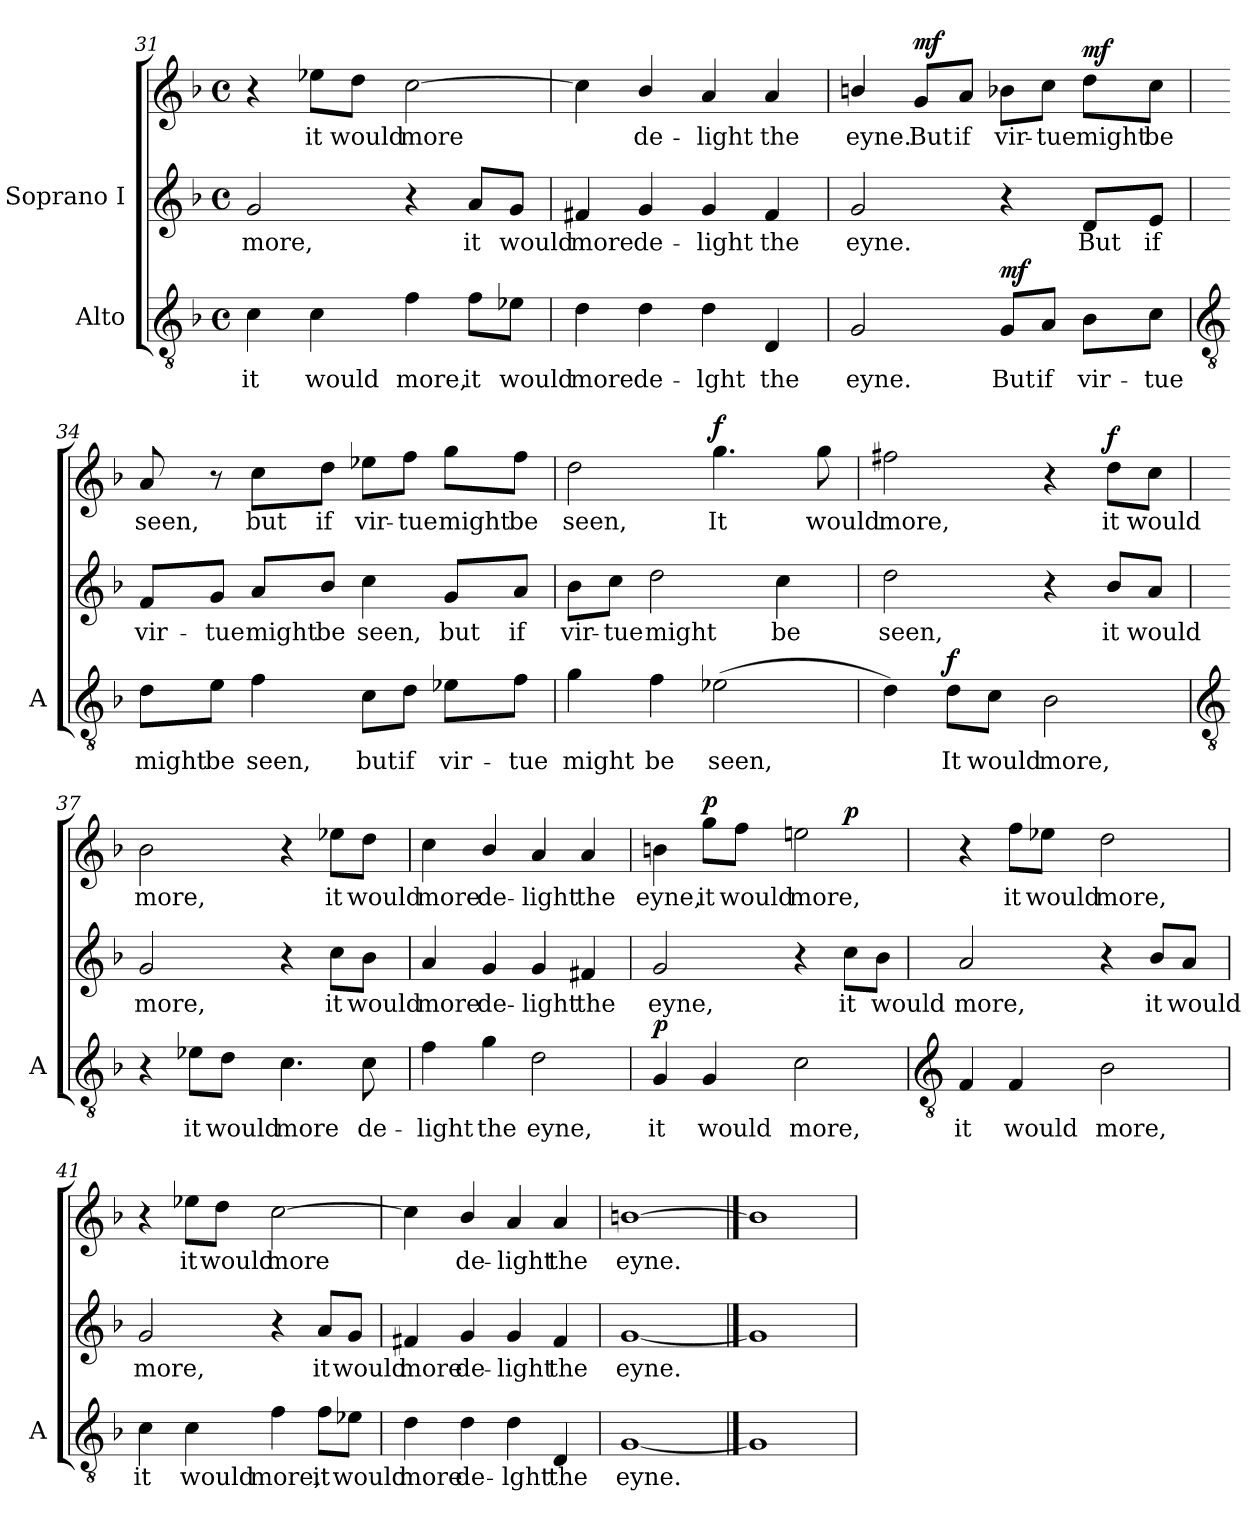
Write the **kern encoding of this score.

**kern	**text	**dynam	**kern	**text	**kern	**text	**dynam
*part2	*part2	*part2	*part1	*part1	*part1	*part1	*part1
*staff3	*staff3	*staff3	*staff2	*staff2	*staff1	*staff1	*staff1/2
*I"Alto	*	*	*I"Soprano I	*	*	*	*
*I'A	*	*	*	*	*	*	*
!!LO:LB:g=z
*clefGv2	*	*	*clefG2	*	*clefG2	*	*
*k[b-]	*	*	*k[b-]	*	*k[b-]	*	*
*F:	*	*	*F:	*	*F:	*	*
*M4/4	*	*	*M4/4	*	*M4/4	*	*
*met(c)	*	*	*met(c)	*	*met(c)	*	*
=31	=31	=31	=31	=31	=31	=31	=31
!	!LO:LY:b	!	!	!LO:LY:b	!	!	!
4c	it	.	2g	more,	4r	.	.
!	!LO:LY:b	!	!	!	!	!LO:LY:b	!
4c	would	.	.	.	8ee-X\L	it	.
!	!	!	!	!	!	!LO:LY:b	!
.	.	.	.	.	8dd\J	would	.
!	!LO:LY:b	!	!	!	!	!LO:LY:b	!
4f	more,	.	4r	.	[2cc	more	.
!	!LO:LY:b	!	!	!LO:LY:b	!	!	!
8f\L	it	.	8a/L	it	.	.	.
!	!LO:LY:b	!	!	!LO:LY:b	!	!	!
8e-X\J	would	.	8g/J	would	.	.	.
=32	=32	=32	=32	=32	=32	=32	=32
!	!LO:LY:b	!	!	!LO:LY:b	!	!	!
4d	more	.	4f#X	more	4cc]	.	.
!	!LO:LY:b	!	!	!LO:LY:b	!	!LO:LY:b	!
4d	de-	.	4g	de-	4b-/	de-	.
!	!LO:LY:b	!	!	!LO:LY:b	!	!LO:LY:b	!
4d	-lght	.	4g	-light	4a	-light	.
!	!LO:LY:b	!	!	!LO:LY:b	!	!LO:LY:b	!
4D	the	.	4f#	the	4a	the	.
=33	=33	=33	=33	=33	=33	=33	=33
!	!LO:LY:b	!	!	!LO:LY:b	!	!LO:LY:b	!
2G	eyne.	.	2g	eyne.	4bn/	eyne.	.
!	!	!	!	!	!	!LO:LY:b	!LO:DY:b
.	.	.	.	.	8g/L	But	mf
!	!	!	!	!	!	!LO:LY:b	!
.	.	.	.	.	8a/J	if	.
!	!LO:LY:b	!LO:DY:b	!	!	!	!LO:LY:b	!
8G/L	But	mf	4r	.	8b-X\L	vir-	.
!	!LO:LY:b	!	!	!	!	!LO:LY:b	!
8A/J	if	.	.	.	8cc\J	-tue	.
!	!LO:LY:b	!	!	!LO:LY:b	!	!LO:LY:b	!LO:DY:b=2
8B-\L	vir-	.	8d/L	But	8dd\L	might	mf
!	!LO:LY:b	!	!	!LO:LY:b	!	!LO:LY:b	!
8c\J	-tue	.	8e/J	if	8cc\J	be	.
!!LO:LB:g=z
=34	=34	=34	=34	=34	=34	=34	=34
*clefGv2	*	*	*	*	*	*	*
!	!LO:LY:b	!	!	!LO:LY:b	!	!LO:LY:b	!
8d\L	might	.	8f/L	vir-	8a	seen,	.
!	!LO:LY:b	!	!	!LO:LY:b	!	!	!
8e\J	be	.	8g/J	-tue	8r	.	.
!	!LO:LY:b	!	!	!LO:LY:b	!	!LO:LY:b	!
4f	seen,	.	8a/L	might	8cc\L	but	.
!	!	!	!	!LO:LY:b	!	!LO:LY:b	!
.	.	.	8b-/J	be	8dd\J	if	.
!	!LO:LY:b	!	!	!LO:LY:b	!	!LO:LY:b	!
8c\L	but	.	4cc	seen,	8ee-X\L	vir-	.
!	!LO:LY:b	!	!	!	!	!LO:LY:b	!
8d\J	if	.	.	.	8ff\J	-tue	.
!	!LO:LY:b	!	!	!LO:LY:b	!	!LO:LY:b	!
8e-X\L	vir-	.	8g/L	but	8gg\L	might	.
!	!LO:LY:b	!	!	!LO:LY:b	!	!LO:LY:b	!
8f\J	-tue	.	8a/J	if	8ff\J	be	.
=35	=35	=35	=35	=35	=35	=35	=35
!	!LO:LY:b	!	!	!LO:LY:b	!	!LO:LY:b	!
4g	might	.	8b-\L	vir-	2dd	seen,	.
!	!	!	!	!LO:LY:b	!	!	!
.	.	.	8cc\J	-tue	.	.	.
!	!LO:LY:b	!	!	!LO:LY:b	!	!	!
4f	be	.	2dd	might	.	.	.
!	!LO:LY:b	!	!	!	!	!LO:LY:b	!LO:DY:b
(>2e-X	seen,	.	.	.	4.gg	It	f
!	!	!	!	!LO:LY:b	!	!	!
.	.	.	4cc	be	.	.	.
!	!	!	!	!	!	!LO:LY:b	!
.	.	.	.	.	8gg	would	.
=36	=36	=36	=36	=36	=36	=36	=36
!	!	!	!	!LO:LY:b	!	!LO:LY:b	!
4d)	.	.	2dd	seen,	2ff#X	more,	.
!	!LO:LY:b	!LO:DY:b	!	!	!	!	!
8d\L	It	f	.	.	.	.	.
!	!LO:LY:b	!	!	!	!	!	!
8c\J	would	.	.	.	.	.	.
!	!LO:LY:b	!	!	!	!	!	!
2B-	more,	.	4r	.	4r	.	.
!	!	!	!	!LO:LY:b	!	!LO:LY:b	!LO:DY:b=2
.	.	.	8b-/L	it	8dd\L	it	f
!	!	!	!	!LO:LY:b	!	!LO:LY:b	!
.	.	.	8a/J	would	8cc\J	would	.
!!LO:LB:g=z
=37	=37	=37	=37	=37	=37	=37	=37
*clefGv2	*	*	*	*	*	*	*
!	!	!	!	!LO:LY:b	!	!LO:LY:b	!
4r	.	.	2g	more,	2b-	more,	.
!	!LO:LY:b	!	!	!	!	!	!
8e-X\L	it	.	.	.	.	.	.
!	!LO:LY:b	!	!	!	!	!	!
8d\J	would	.	.	.	.	.	.
!	!LO:LY:b	!	!	!	!	!	!
4.c	more	.	4r	.	4r	.	.
!	!	!	!	!LO:LY:b	!	!LO:LY:b	!
.	.	.	8cc\L	it	8ee-X\L	it	.
!	!LO:LY:b	!	!	!LO:LY:b	!	!LO:LY:b	!
8c	de-	.	8b-\J	would	8dd\J	would	.
=38	=38	=38	=38	=38	=38	=38	=38
!	!LO:LY:b	!	!	!LO:LY:b	!	!LO:LY:b	!
4f	-light	.	4a	more	4cc	more	.
!	!LO:LY:b	!	!	!LO:LY:b	!	!LO:LY:b	!
4g	the	.	4g	de-	4b-/	de-	.
!	!LO:LY:b	!	!	!LO:LY:b	!	!LO:LY:b	!
2d	eyne,	.	4g	-light	4a	-light	.
!	!	!	!	!LO:LY:b	!	!LO:LY:b	!
.	.	.	4f#X	the	4a	the	.
=39	=39	=39	=39	=39	=39	=39	=39
!	!LO:LY:b	!LO:DY:b	!	!LO:LY:b	!	!LO:LY:b	!
4G	it	p	2g	eyne,	4bn	eyne,	.
!	!LO:LY:b	!	!	!	!	!LO:LY:b	!LO:DY:b
4G	would	.	.	.	8gg\L	it	p
!	!	!	!	!	!	!LO:LY:b	!
.	.	.	.	.	8ff\J	would	.
!	!LO:LY:b	!	!	!	!	!LO:LY:b	!
2c	more,	.	4r	.	2een	more,	.
!	!	!	!	!LO:LY:b	!	!	!LO:DY:b=2
.	.	.	8cc\L	it	.	.	p
!	!	!	!	!LO:LY:b	!	!	!
.	.	.	8b-\J	would	.	.	.
!!LO:LB:g=z
=40	=40	=40	=40	=40	=40	=40	=40
*clefGv2	*	*	*	*	*	*	*
!	!LO:LY:b	!	!	!LO:LY:b	!	!	!
4F	it	.	2a	more,	4r	.	.
!	!LO:LY:b	!	!	!	!	!LO:LY:b	!
4F	would	.	.	.	8ff\L	it	.
!	!	!	!	!	!	!LO:LY:b	!
.	.	.	.	.	8ee-X\J	would	.
!	!LO:LY:b	!	!	!	!	!LO:LY:b	!
2B-	more,	.	4r	.	2dd	more,	.
!	!	!	!	!LO:LY:b	!	!	!
.	.	.	8b-/L	it	.	.	.
!	!	!	!	!LO:LY:b	!	!	!
.	.	.	8a/J	would	.	.	.
=41	=41	=41	=41	=41	=41	=41	=41
!	!LO:LY:b	!	!	!LO:LY:b	!	!	!
4c	it	.	2g	more,	4r	.	.
!	!LO:LY:b	!	!	!	!	!LO:LY:b	!
4c	would	.	.	.	8ee-X\L	it	.
!	!	!	!	!	!	!LO:LY:b	!
.	.	.	.	.	8dd\J	would	.
!	!LO:LY:b	!	!	!	!	!LO:LY:b	!
4f	more,	.	4r	.	[2cc	more	.
!	!LO:LY:b	!	!	!LO:LY:b	!	!	!
8f\L	it	.	8a/L	it	.	.	.
!	!LO:LY:b	!	!	!LO:LY:b	!	!	!
8e-X\J	would	.	8g/J	would	.	.	.
=42	=42	=42	=42	=42	=42	=42	=42
!	!LO:LY:b	!	!	!LO:LY:b	!	!	!
4d	more	.	4f#X	more	4cc]	.	.
!	!LO:LY:b	!	!	!LO:LY:b	!	!LO:LY:b	!
4d	de-	.	4g	de-	4b-/	de-	.
!	!LO:LY:b	!	!	!LO:LY:b	!	!LO:LY:b	!
4d	-lght	.	4g	-light	4a	-light	.
!	!LO:LY:b	!	!	!LO:LY:b	!	!LO:LY:b	!
4D	the	.	4f#	the	4a	the	.
=43	=43	=43	=43	=43	=43	=43	=43
!	!LO:LY:b	!	!	!LO:LY:b	!	!LO:LY:b	!
[1G	eyne.	.	[1g	eyne.	[1bn	eyne.	.
==44	==44	==44	==44	==44	==44	==44	==44
1G]	.	.	1g]	.	1b]	.	.
=	=	=	=	=	=	=	=
*-	*-	*-	*-	*-	*-	*-	*-
